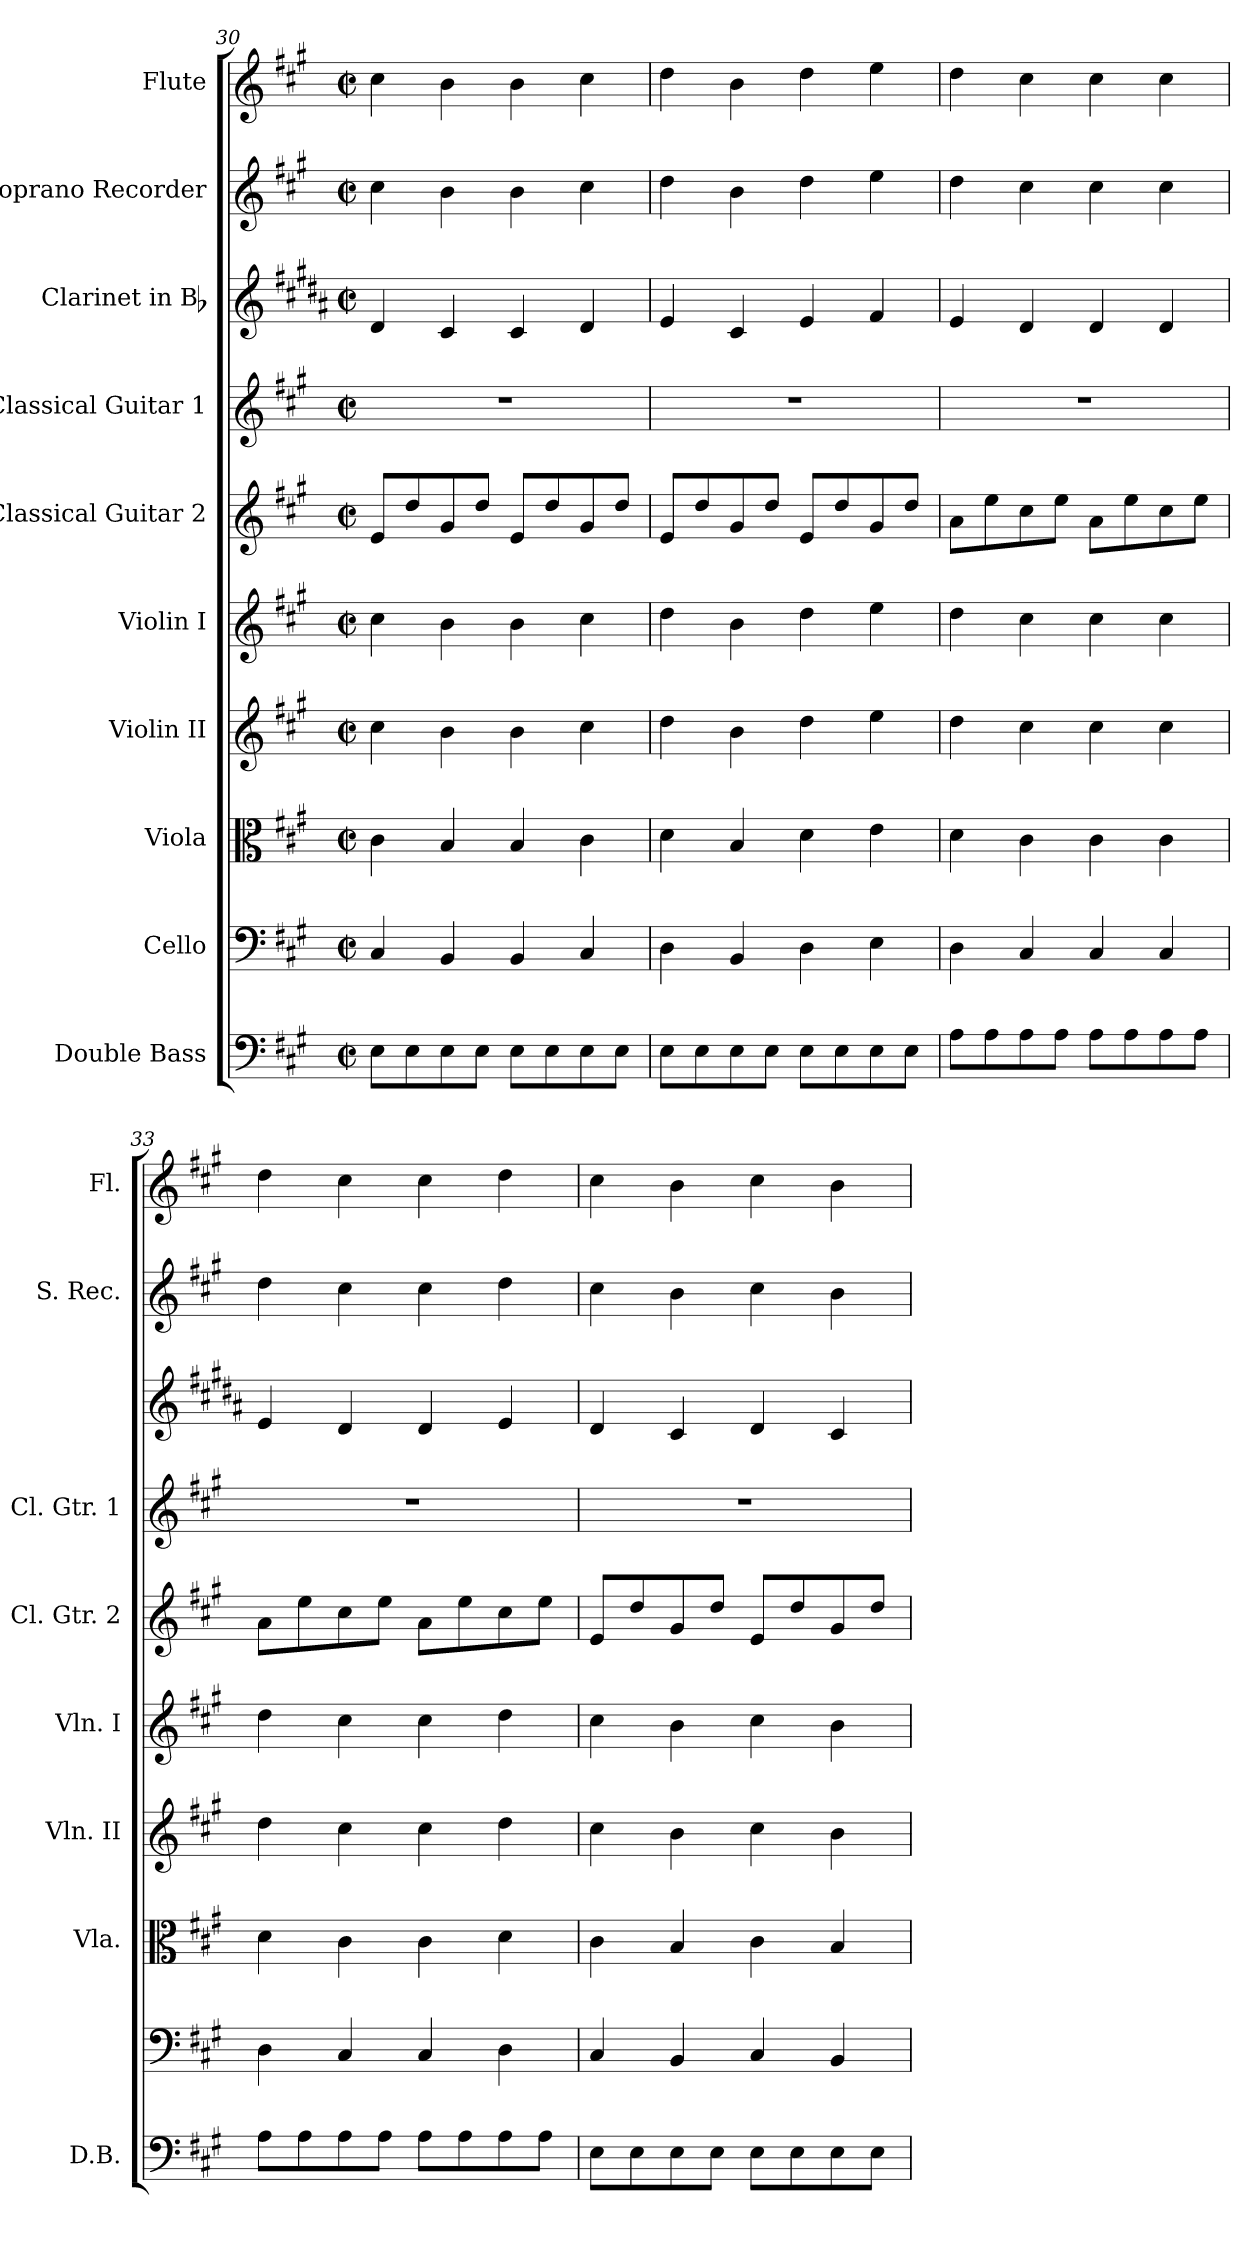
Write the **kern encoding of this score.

**kern	**kern	**kern	**kern	**kern	**kern	**kern	**kern	**kern	**kern
*part10	*part9	*part8	*part7	*part6	*part5	*part4	*part3	*part2	*part1
*staff10	*staff9	*staff8	*staff7	*staff6	*staff5	*staff4	*staff3	*staff2	*staff1
*I"Double Bass	*I"Cello	*I"Viola	*I"Violin II	*I"Violin I	*I"Classical Guitar 2	*I"Classical Guitar 1	*I"Clarinet in Bb	*I"Soprano Recorder	*I"Flute
*I'D.B.	*	*I'Vla.	*I'Vln. II	*I'Vln. I	*I'Cl. Gtr. 2	*I'Cl. Gtr. 1	*	*I'S. Rec.	*I'Fl.
*clefF4	*clefF4	*clefC3	*clefG2	*clefG2	*clefG2	*clefG2	*clefG2	*clefG2	*clefG2
*ITrd7c12	*	*	*	*	*ITrd7c12	*ITrd7c12	*ITrd1c2	*ITrd-7c-12	*
*k[f#c#g#]	*k[f#c#g#]	*k[f#c#g#]	*k[f#c#g#]	*k[f#c#g#]	*k[f#c#g#]	*k[f#c#g#]	*k[f#c#g#]	*k[f#c#g#]	*k[f#c#g#]
*A:	*A:	*A:	*A:	*A:	*A:	*A:	*A:	*A:	*A:
*M2/2	*M2/2	*M2/2	*M2/2	*M2/2	*M2/2	*M2/2	*M2/2	*M2/2	*M2/2
*met(c|)	*met(c|)	*met(c|)	*met(c|)	*met(c|)	*met(c|)	*met(c|)	*met(c|)	*met(c|)	*met(c|)
=30	=30	=30	=30	=30	=30	=30	=30	=30	=30
8EE\L	4C#/	4c#\	4cc#\	4cc#\	8E/L	1r	4c#/	4ccc#\	4cc#\
8EE\	.	.	.	.	8d/	.	.	.	.
8EE\	4BB/	4B/	4b\	4b\	8G#/	.	4B/	4bb\	4b\
8EE\J	.	.	.	.	8d/J	.	.	.	.
8EE\L	4BB/	4B/	4b\	4b\	8E/L	.	4B/	4bb\	4b\
8EE\	.	.	.	.	8d/	.	.	.	.
8EE\	4C#/	4c#\	4cc#\	4cc#\	8G#/	.	4c#/	4ccc#\	4cc#\
8EE\J	.	.	.	.	8d/J	.	.	.	.
=31	=31	=31	=31	=31	=31	=31	=31	=31	=31
8EE\L	4D\	4d\	4dd\	4dd\	8E/L	1r	4d/	4ddd\	4dd\
8EE\	.	.	.	.	8d/	.	.	.	.
8EE\	4BB/	4B/	4b\	4b\	8G#/	.	4B/	4bb\	4b\
8EE\J	.	.	.	.	8d/J	.	.	.	.
8EE\L	4D\	4d\	4dd\	4dd\	8E/L	.	4d/	4ddd\	4dd\
8EE\	.	.	.	.	8d/	.	.	.	.
8EE\	4E\	4e\	4ee\	4ee\	8G#/	.	4e/	4eee\	4ee\
8EE\J	.	.	.	.	8d/J	.	.	.	.
!!LO:PB:g=z
=32	=32	=32	=32	=32	=32	=32	=32	=32	=32
8AA\L	4D\	4d\	4dd\	4dd\	8A\L	1r	4d/	4ddd\	4dd\
8AA\	.	.	.	.	8e\	.	.	.	.
8AA\	4C#/	4c#\	4cc#\	4cc#\	8c#\	.	4c#/	4ccc#\	4cc#\
8AA\J	.	.	.	.	8e\J	.	.	.	.
8AA\L	4C#/	4c#\	4cc#\	4cc#\	8A\L	.	4c#/	4ccc#\	4cc#\
8AA\	.	.	.	.	8e\	.	.	.	.
8AA\	4C#/	4c#\	4cc#\	4cc#\	8c#\	.	4c#/	4ccc#\	4cc#\
8AA\J	.	.	.	.	8e\J	.	.	.	.
=33	=33	=33	=33	=33	=33	=33	=33	=33	=33
8AA\L	4D\	4d\	4dd\	4dd\	8A\L	1r	4d/	4ddd\	4dd\
8AA\	.	.	.	.	8e\	.	.	.	.
8AA\	4C#/	4c#\	4cc#\	4cc#\	8c#\	.	4c#/	4ccc#\	4cc#\
8AA\J	.	.	.	.	8e\J	.	.	.	.
8AA\L	4C#/	4c#\	4cc#\	4cc#\	8A\L	.	4c#/	4ccc#\	4cc#\
8AA\	.	.	.	.	8e\	.	.	.	.
8AA\	4D\	4d\	4dd\	4dd\	8c#\	.	4d/	4ddd\	4dd\
8AA\J	.	.	.	.	8e\J	.	.	.	.
=34	=34	=34	=34	=34	=34	=34	=34	=34	=34
8EE\L	4C#/	4c#\	4cc#\	4cc#\	8E/L	1r	4c#/	4ccc#\	4cc#\
8EE\	.	.	.	.	8d/	.	.	.	.
8EE\	4BB/	4B/	4b\	4b\	8G#/	.	4B/	4bb\	4b\
8EE\J	.	.	.	.	8d/J	.	.	.	.
8EE\L	4C#/	4c#\	4cc#\	4cc#\	8E/L	.	4c#/	4ccc#\	4cc#\
8EE\	.	.	.	.	8d/	.	.	.	.
8EE\	4BB/	4B/	4b\	4b\	8G#/	.	4B/	4bb\	4b\
8EE\J	.	.	.	.	8d/J	.	.	.	.
=	=	=	=	=	=	=	=	=	=
*-	*-	*-	*-	*-	*-	*-	*-	*-	*-
